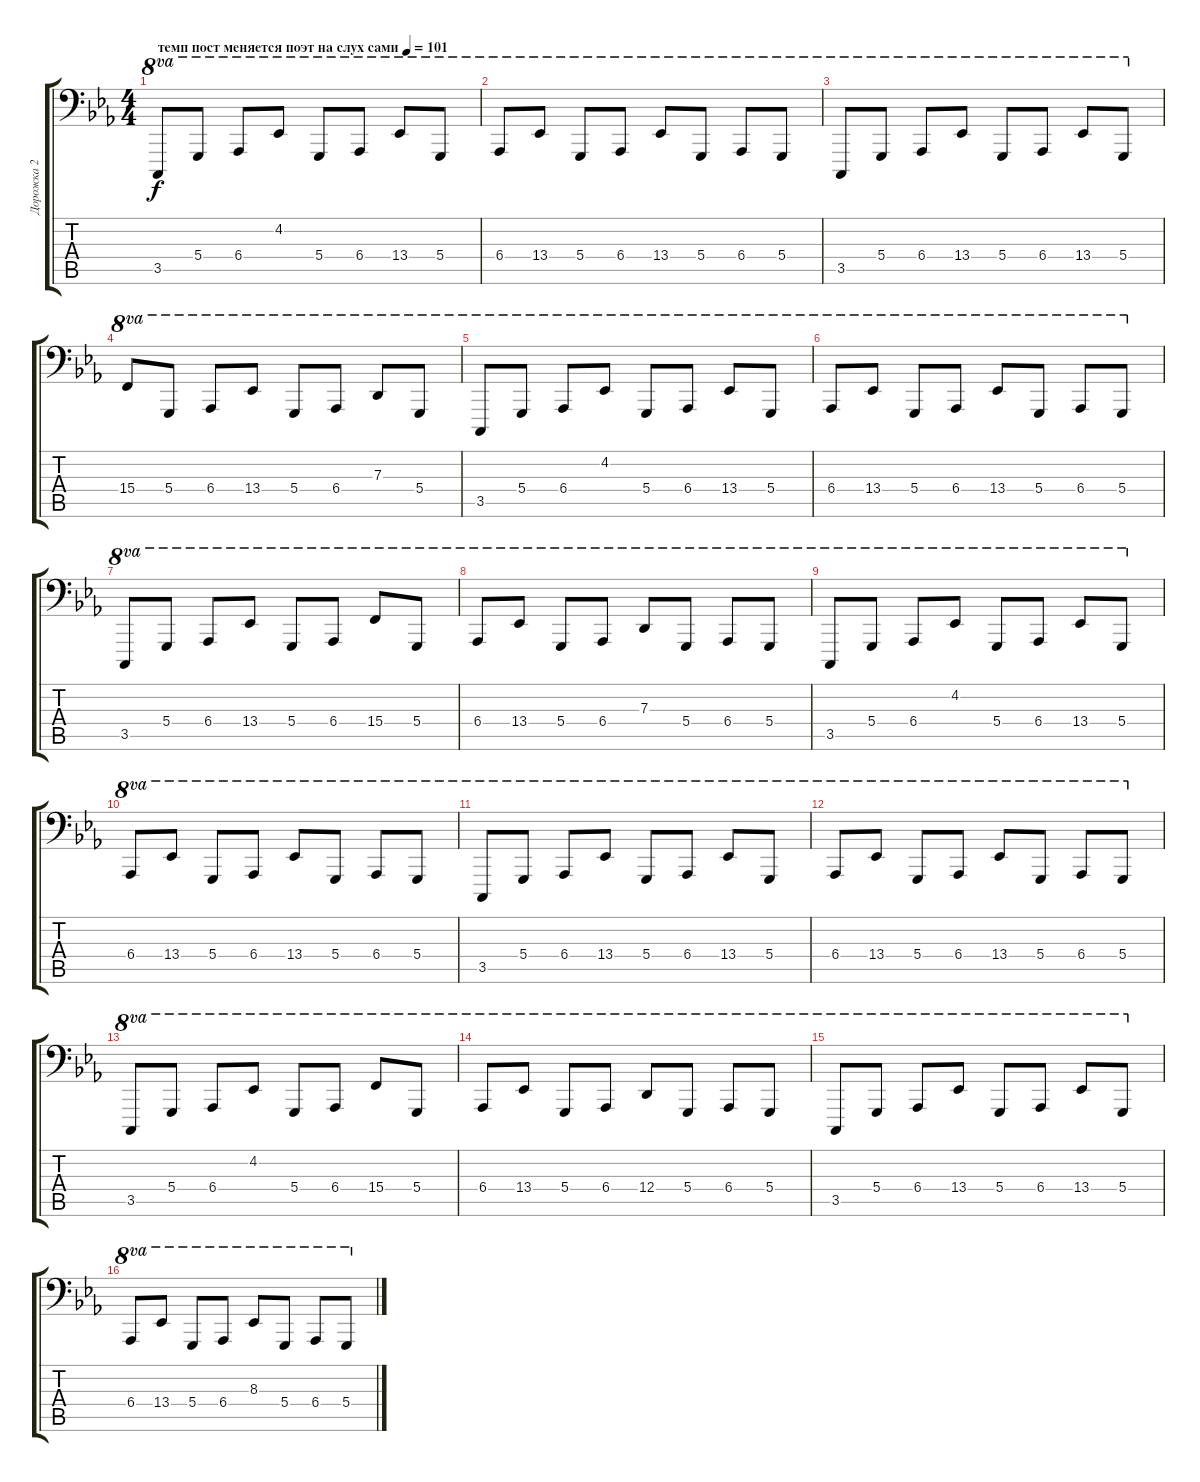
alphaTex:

\track ("Дорожка 2" "Дорожка 2") {instrument acousticgrandpiano}
\staff {score tabs}
\tuning (E3 B2 G2 D2 A1 E1) {hide}
\ts (4 4)
\tempo (101 "темп пост меняется поэт на слух сами")
\clef f4
\ks eb
3.5.8{ot 8va dy f instrument acousticgrandpiano} 5.4.8{ot 8va} 6.4.8{ot 8va} 4.2.8{ot 8va} 5.4.8{ot 8va} 6.4.8{ot 8va} 13.4.8{ot 8va} 5.4.8{ot 8va} |
6.4.8{ot 8va} 13.4.8{ot 8va} 5.4.8{ot 8va} 6.4.8{ot 8va} 13.4.8{ot 8va} 5.4.8{ot 8va} 6.4.8{ot 8va} 5.4.8{ot 8va} |
3.5.8{ot 8va} 5.4.8{ot 8va} 6.4.8{ot 8va} 13.4.8{ot 8va} 5.4.8{ot 8va} 6.4.8{ot 8va} 13.4.8{ot 8va} 5.4.8{ot 8va} |
15.4.8{ot 8va} 5.4.8{ot 8va} 6.4.8{ot 8va} 13.4.8{ot 8va} 5.4.8{ot 8va} 6.4.8{ot 8va} 7.3.8{ot 8va} 5.4.8{ot 8va} |
3.5.8{ot 8va} 5.4.8{ot 8va} 6.4.8{ot 8va} 4.2.8{ot 8va} 5.4.8{ot 8va} 6.4.8{ot 8va} 13.4.8{ot 8va} 5.4.8{ot 8va} |
6.4.8{ot 8va} 13.4.8{ot 8va} 5.4.8{ot 8va} 6.4.8{ot 8va} 13.4.8{ot 8va} 5.4.8{ot 8va} 6.4.8{ot 8va} 5.4.8{ot 8va} |
3.5.8{ot 8va} 5.4.8{ot 8va} 6.4.8{ot 8va} 13.4.8{ot 8va} 5.4.8{ot 8va} 6.4.8{ot 8va} 15.4.8{ot 8va} 5.4.8{ot 8va} |
6.4.8{ot 8va} 13.4.8{ot 8va} 5.4.8{ot 8va} 6.4.8{ot 8va} 7.3.8{ot 8va} 5.4.8{ot 8va} 6.4.8{ot 8va} 5.4.8{ot 8va} |
3.5.8{ot 8va} 5.4.8{ot 8va} 6.4.8{ot 8va} 4.2.8{ot 8va} 5.4.8{ot 8va} 6.4.8{ot 8va} 13.4.8{ot 8va} 5.4.8{ot 8va} |
6.4.8{ot 8va} 13.4.8{ot 8va} 5.4.8{ot 8va} 6.4.8{ot 8va} 13.4.8{ot 8va} 5.4.8{ot 8va} 6.4.8{ot 8va} 5.4.8{ot 8va} |
3.5.8{ot 8va} 5.4.8{ot 8va} 6.4.8{ot 8va} 13.4.8{ot 8va} 5.4.8{ot 8va} 6.4.8{ot 8va} 13.4.8{ot 8va} 5.4.8{ot 8va} |
6.4.8{ot 8va} 13.4.8{ot 8va} 5.4.8{ot 8va} 6.4.8{ot 8va} 13.4.8{ot 8va} 5.4.8{ot 8va} 6.4.8{ot 8va} 5.4.8{ot 8va} |
3.5.8{ot 8va} 5.4.8{ot 8va} 6.4.8{ot 8va} 4.2.8{ot 8va} 5.4.8{ot 8va} 6.4.8{ot 8va} 15.4.8{ot 8va} 5.4.8{ot 8va} |
6.4.8{ot 8va} 13.4.8{ot 8va} 5.4.8{ot 8va} 6.4.8{ot 8va} 12.4.8{ot 8va} 5.4.8{ot 8va} 6.4.8{ot 8va} 5.4.8{ot 8va} |
3.5.8{ot 8va} 5.4.8{ot 8va} 6.4.8{ot 8va} 13.4.8{ot 8va} 5.4.8{ot 8va} 6.4.8{ot 8va} 13.4.8{ot 8va} 5.4.8{ot 8va} |
6.4.8{ot 8va} 13.4.8{ot 8va} 5.4.8{ot 8va} 6.4.8{ot 8va} 8.3.8{ot 8va} 5.4.8{ot 8va} 6.4.8{ot 8va} 5.4.8{ot 8va}
